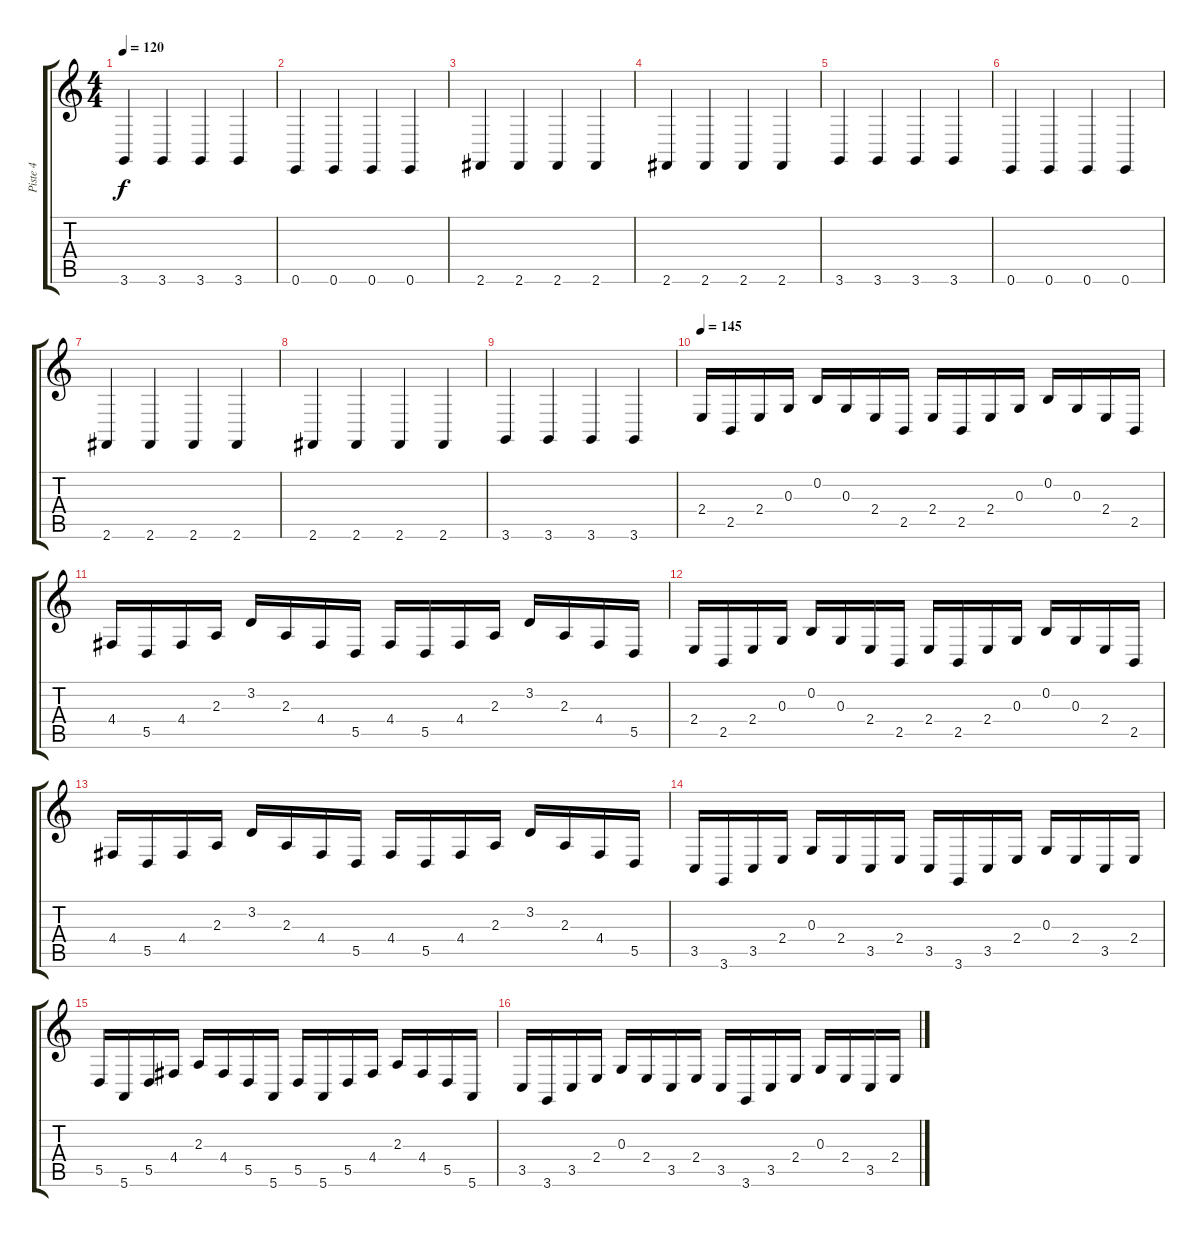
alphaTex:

\track ("Piste 4" "Piste 4") {instrument orchestralharp}
\staff {score tabs}
\tuning (E4 B3 G3 D3 A2 E2) {hide}
\ts (4 4)
\tempo 120
\clef g2
\ks c
3.6.4{dy f} 3.6.4 3.6.4 3.6.4 |
0.6.4 0.6.4 0.6.4 0.6.4 |
2.6.4 2.6.4 2.6.4 2.6.4 |
2.6.4 2.6.4 2.6.4 2.6.4 |
3.6.4 3.6.4 3.6.4 3.6.4 |
0.6.4 0.6.4 0.6.4 0.6.4 |
2.6.4 2.6.4 2.6.4 2.6.4 |
2.6.4 2.6.4 2.6.4 2.6.4 |
3.6.4 3.6.4 3.6.4 3.6.4 |
\tempo 145
2.4.16 2.5.16 2.4.16 0.3.16 0.2.16 0.3.16 2.4.16 2.5.16 2.4.16 2.5.16 2.4.16 0.3.16 0.2.16 0.3.16 2.4.16 2.5.16 |
4.4.16 5.5.16 4.4.16 2.3.16 3.2.16 2.3.16 4.4.16 5.5.16 4.4.16 5.5.16 4.4.16 2.3.16 3.2.16 2.3.16 4.4.16 5.5.16 |
2.4.16 2.5.16 2.4.16 0.3.16 0.2.16 0.3.16 2.4.16 2.5.16 2.4.16 2.5.16 2.4.16 0.3.16 0.2.16 0.3.16 2.4.16 2.5.16 |
4.4.16 5.5.16 4.4.16 2.3.16 3.2.16 2.3.16 4.4.16 5.5.16 4.4.16 5.5.16 4.4.16 2.3.16 3.2.16 2.3.16 4.4.16 5.5.16 |
3.5.16 3.6.16 3.5.16 2.4.16 0.3.16 2.4.16 3.5.16 2.4.16 3.5.16 3.6.16 3.5.16 2.4.16 0.3.16 2.4.16 3.5.16 2.4.16 |
5.5.16 5.6.16 5.5.16 4.4.16 2.3.16 4.4.16 5.5.16 5.6.16 5.5.16 5.6.16 5.5.16 4.4.16 2.3.16 4.4.16 5.5.16 5.6.16 |
3.5.16 3.6.16 3.5.16 2.4.16 0.3.16 2.4.16 3.5.16 2.4.16 3.5.16 3.6.16 3.5.16 2.4.16 0.3.16 2.4.16 3.5.16 2.4.16
